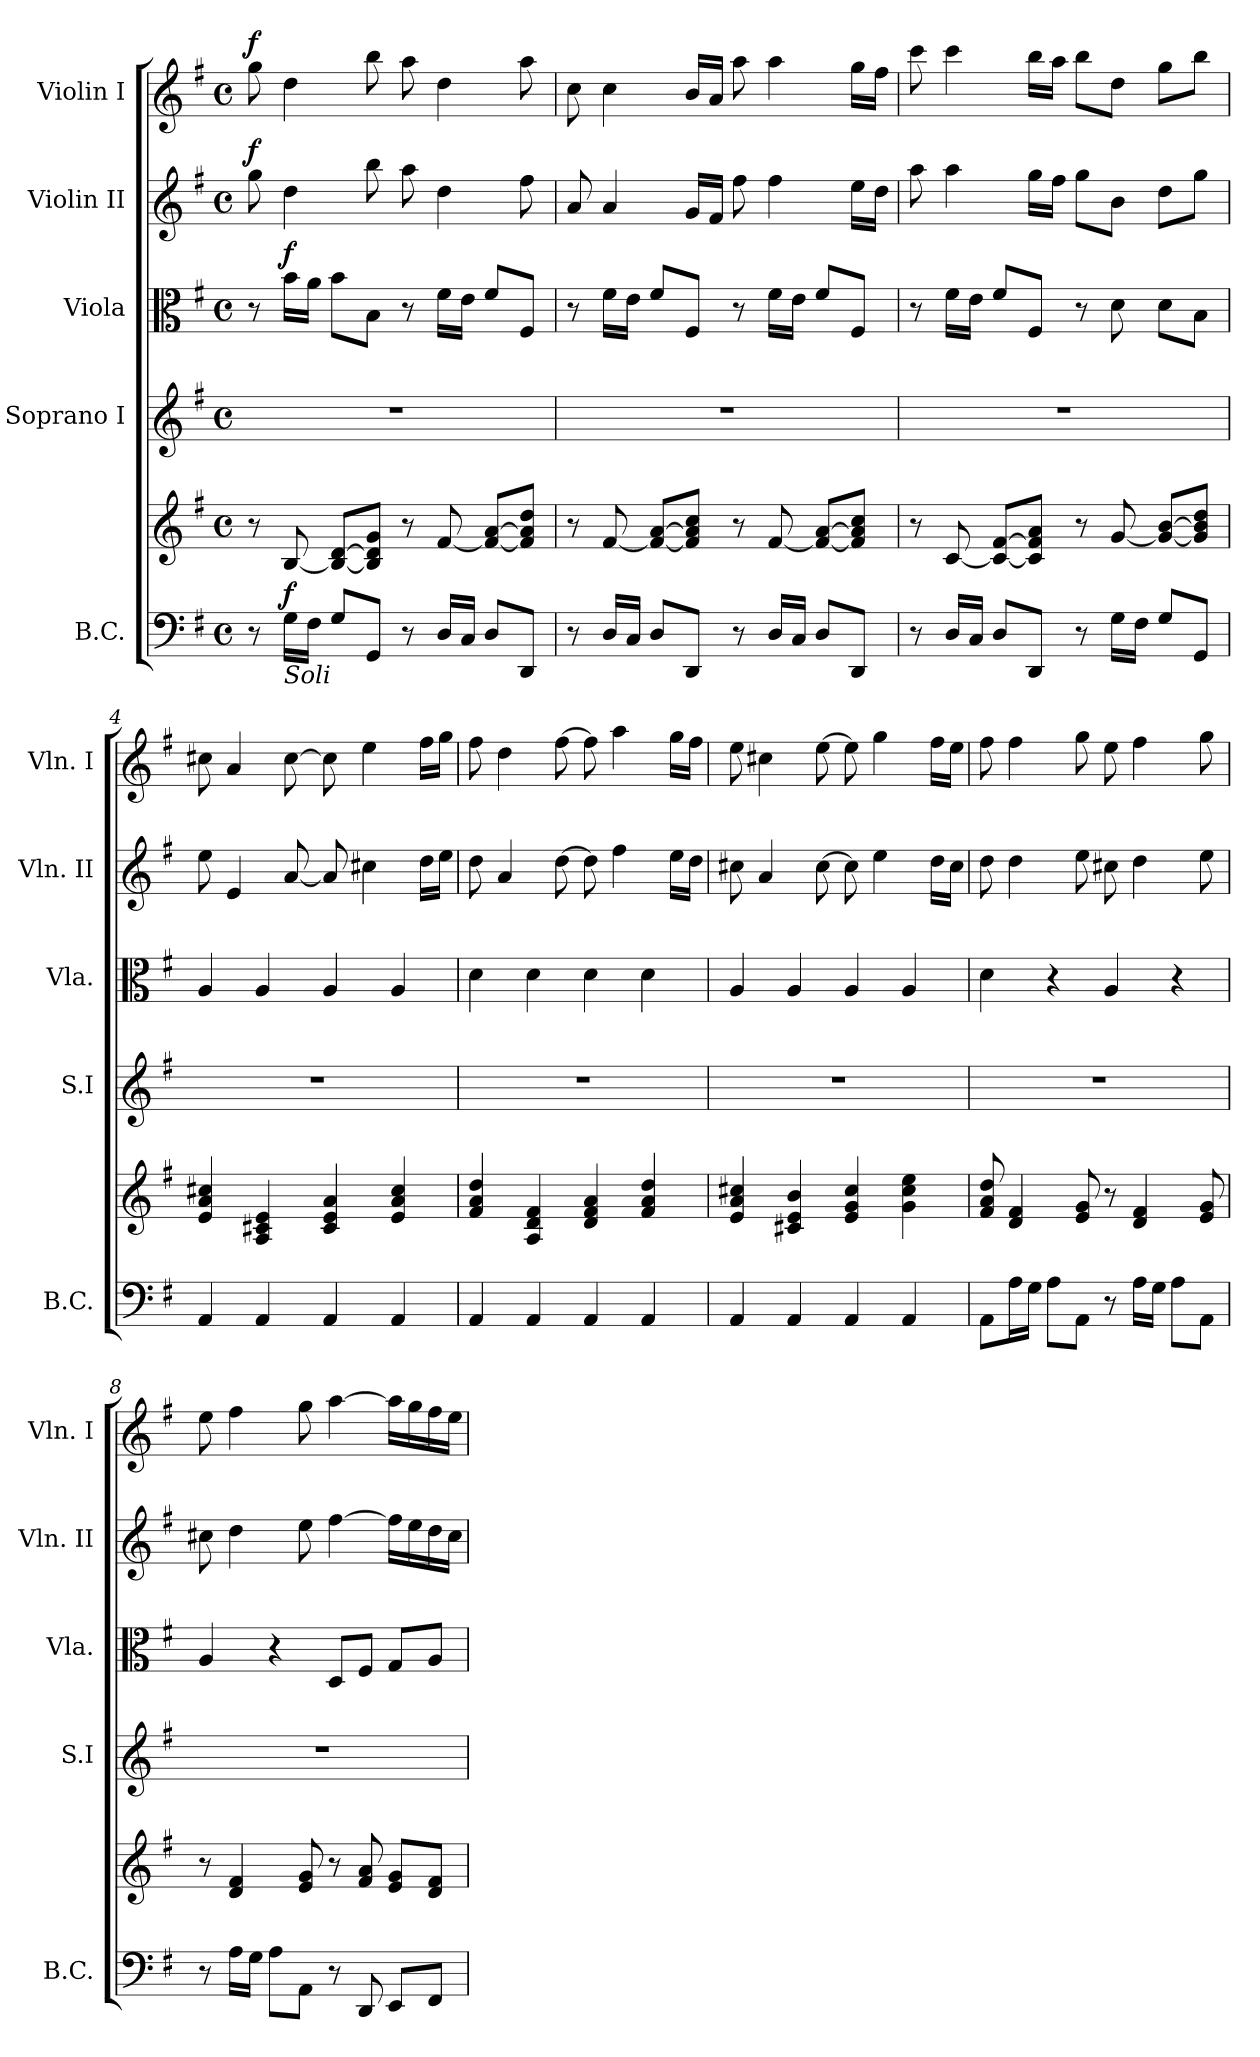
**kern	**kern	**dynam	**kern	**kern	**dynam	**kern	**dynam	**kern	**dynam
*part5	*part5	*part5	*part4	*part3	*part3	*part2	*part2	*part1	*part1
*staff6	*staff5	*staff5/6	*staff4	*staff3	*staff3	*staff2	*staff2	*staff1	*staff1
*I"B.C.	*	*	*I"Soprano I	*I"Viola	*	*I"Violin II	*	*I"Violin I	*
*I'B.C.	*	*	*I'S.I	*I'Vla.	*	*I'Vln. II	*	*I'Vln. I	*
*clefF4	*clefG2	*	*clefG2	*clefC3	*	*clefG2	*	*clefG2	*
*k[f#]	*k[f#]	*	*k[f#]	*k[f#]	*	*k[f#]	*	*k[f#]	*
*G:	*G:	*	*G:	*G:	*	*G:	*	*G:	*
*M4/4	*M4/4	*	*M4/4	*M4/4	*	*M4/4	*	*M4/4	*
*met(c)	*met(c)	*	*met(c)	*met(c)	*	*met(c)	*	*met(c)	*
=1	=1	=1	=1	=1	=1	=1	=1	=1	=1
!	!	!	!	!	!	!	!LO:DY:a	!	!LO:DY:a
8r	8r	.	1r	8r	.	8gg\	f	8gg\	f
!LO:TX:b:i:t=Soli	!	!	!	!	!	!	!	!	!
!	!	!LO:DY:a=2	!	!	!LO:DY:a	!	!	!	!
16G\LL	[8B/	f	.	16b\LL	f	4dd\	.	4dd\	.
16F#\JJ	.	.	.	16a\JJ	.	.	.	.	.
8G/L	8B/_ [8d/L	.	.	8b\L	.	.	.	.	.
8GG/J	8B/] 8d/] 8g/J	.	.	8B\J	.	8bb\	.	8bb\	.
8r	8r	.	.	8r	.	8aa\	.	8aa\	.
16D/LL	[8f#/	.	.	16f#\LL	.	4dd\	.	4dd\	.
16C/JJ	.	.	.	16e\JJ	.	.	.	.	.
8D/L	8f#/_ [8a/L	.	.	8f#/L	.	.	.	.	.
8DD/J	8f#/] 8a/] 8dd/J	.	.	8F#/J	.	8ff#\	.	8aa\	.
=2	=2	=2	=2	=2	=2	=2	=2	=2	=2
8r	8r	.	1r	8r	.	8a/	.	8cc\	.
16D/LL	[8f#/	.	.	16f#\LL	.	4a/	.	4cc\	.
16C/JJ	.	.	.	16e\JJ	.	.	.	.	.
8D/L	8f#/_ [8a/L	.	.	8f#/L	.	.	.	.	.
8DD/J	8f#/] 8a/] 8cc/J	.	.	8F#/J	.	16g/LL	.	16b/LL	.
.	.	.	.	.	.	16f#/JJ	.	16a/JJ	.
8r	8r	.	.	8r	.	8ff#\	.	8aa\	.
16D/LL	[8f#/	.	.	16f#\LL	.	4ff#\	.	4aa\	.
16C/JJ	.	.	.	16e\JJ	.	.	.	.	.
8D/L	8f#/_ [8a/L	.	.	8f#/L	.	.	.	.	.
8DD/J	8f#/] 8a/] 8cc/J	.	.	8F#/J	.	16ee\LL	.	16gg\LL	.
.	.	.	.	.	.	16dd\JJ	.	16ff#\JJ	.
=3	=3	=3	=3	=3	=3	=3	=3	=3	=3
8r	8r	.	1r	8r	.	8aa\	.	8ccc\	.
16D/LL	[8c/	.	.	16f#\LL	.	4aa\	.	4ccc\	.
16C/JJ	.	.	.	16e\JJ	.	.	.	.	.
8D/L	8c/_ [8f#/L	.	.	8f#/L	.	.	.	.	.
8DD/J	8c/] 8f#/] 8a/J	.	.	8F#/J	.	16gg\LL	.	16bb\LL	.
.	.	.	.	.	.	16ff#\JJ	.	16aa\JJ	.
8r	8r	.	.	8r	.	8gg\L	.	8bb\L	.
16G\LL	[8g/	.	.	8d\	.	8b\J	.	8dd\J	.
16F#\JJ	.	.	.	.	.	.	.	.	.
8G/L	8g/_ [8b/L	.	.	8d\L	.	8dd\L	.	8gg\L	.
8GG/J	8g/] 8b/] 8dd/J	.	.	8B\J	.	8gg\J	.	8bb\J	.
!!LO:LB:g=z
=4	=4	=4	=4	=4	=4	=4	=4	=4	=4
4AA/	4e/ 4a/ 4cc#X/	.	1r	4A/	.	8ee\	.	8cc#X\	.
.	.	.	.	.	.	4e/	.	4a/	.
4AA/	4A/ 4c#X/ 4e/	.	.	4A/	.	.	.	.	.
.	.	.	.	.	.	[8a/	.	[8cc#\	.
4AA/	4c#/ 4e/ 4a/	.	.	4A/	.	8a/]	.	8cc#\]	.
.	.	.	.	.	.	4cc#X\	.	4ee\	.
4AA/	4e/ 4a/ 4cc#/	.	.	4A/	.	.	.	.	.
.	.	.	.	.	.	16dd\LL	.	16ff#\LL	.
.	.	.	.	.	.	16ee\JJ	.	16gg\JJ	.
=5	=5	=5	=5	=5	=5	=5	=5	=5	=5
4AA/	4f#/ 4a/ 4dd/	.	1r	4d\	.	8dd\	.	8ff#\	.
.	.	.	.	.	.	4a/	.	4dd\	.
4AA/	4A/ 4d/ 4f#/	.	.	4d\	.	.	.	.	.
.	.	.	.	.	.	[8dd\	.	[8ff#\	.
4AA/	4d/ 4f#/ 4a/	.	.	4d\	.	8dd\]	.	8ff#\]	.
.	.	.	.	.	.	4ff#\	.	4aa\	.
4AA/	4f#/ 4a/ 4dd/	.	.	4d\	.	.	.	.	.
.	.	.	.	.	.	16ee\LL	.	16gg\LL	.
.	.	.	.	.	.	16dd\JJ	.	16ff#\JJ	.
=6	=6	=6	=6	=6	=6	=6	=6	=6	=6
4AA/	4e/ 4a/ 4cc#X/	.	1r	4A/	.	8cc#X\	.	8ee\	.
.	.	.	.	.	.	4a/	.	4cc#X\	.
4AA/	4c#X/ 4e/ 4b/	.	.	4A/	.	.	.	.	.
.	.	.	.	.	.	[8cc#\	.	[8ee\	.
4AA/	4e/ 4g/ 4cc#/	.	.	4A/	.	8cc#\]	.	8ee\]	.
.	.	.	.	.	.	4ee\	.	4gg\	.
4AA/	4g\ 4cc#\ 4ee\	.	.	4A/	.	.	.	.	.
.	.	.	.	.	.	16dd\LL	.	16ff#\LL	.
.	.	.	.	.	.	16cc#\JJ	.	16ee\JJ	.
=7	=7	=7	=7	=7	=7	=7	=7	=7	=7
8AA\L	8f#/ 8a/ 8dd/	.	1r	4d\	.	8dd\	.	8ff#\	.
16A\L	4d/ 4f#/	.	.	.	.	4dd\	.	4ff#\	.
16G\JJ	.	.	.	.	.	.	.	.	.
8A\L	.	.	.	4r	.	.	.	.	.
8AA\J	8e/ 8g/	.	.	.	.	8ee\	.	8gg\	.
8r	8r	.	.	4A/	.	8cc#X\	.	8ee\	.
16A\LL	4d/ 4f#/	.	.	.	.	4dd\	.	4ff#\	.
16G\JJ	.	.	.	.	.	.	.	.	.
8A\L	.	.	.	4r	.	.	.	.	.
8AA\J	8e/ 8g/	.	.	.	.	8ee\	.	8gg\	.
!!LO:PB:g=z
=8	=8	=8	=8	=8	=8	=8	=8	=8	=8
8r	8r	.	1r	4A/	.	8cc#X\	.	8ee\	.
16A\LL	4d/ 4f#/	.	.	.	.	4dd\	.	4ff#\	.
16G\JJ	.	.	.	.	.	.	.	.	.
8A\L	.	.	.	4r	.	.	.	.	.
8AA\J	8e/ 8g/	.	.	.	.	8ee\	.	8gg\	.
8r	8r	.	.	8D/L	.	[4ff#\	.	[4aa\	.
8DD/	8f#/ 8a/	.	.	8F#/J	.	.	.	.	.
8EE/L	8e/ 8g/L	.	.	8G/L	.	16ff#\LL]	.	16aa\LL]	.
.	.	.	.	.	.	16ee\	.	16gg\	.
8FF#/J	8d/ 8f#/J	.	.	8A/J	.	16dd\	.	16ff#\	.
.	.	.	.	.	.	16cc#\JJ	.	16ee\JJ	.
=	=	=	=	=	=	=	=	=	=
*-	*-	*-	*-	*-	*-	*-	*-	*-	*-
